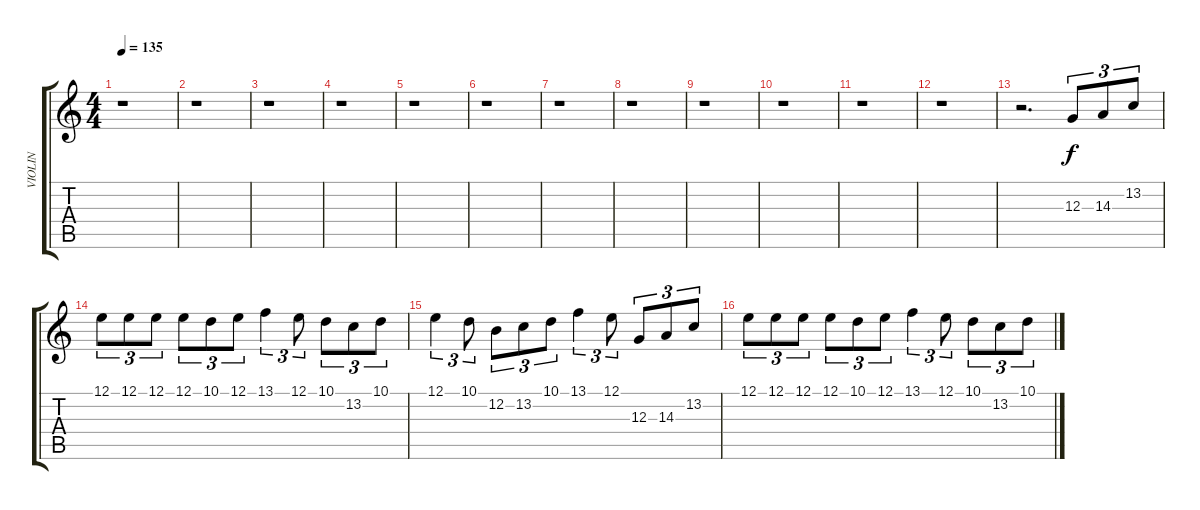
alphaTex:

\track ("VIOLIN" "VIOLIN") {instrument violin}
\staff {score tabs}
\tuning (E4 B3 G3 D3 A2 E2) {hide}
\ts (4 4)
\tempo 135
\clef g2
\ks c
r.1{dy f} |
r.1 |
r.1 |
r.1 |
r.1 |
r.1 |
r.1 |
r.1 |
r.1 |
r.1 |
r.1 |
r.1 |
r.2{d} 12.3.8{tu (3 2)} 14.3.8{tu (3 2)} 13.2.8{tu (3 2)} |
12.1.8{tu (3 2)} 12.1.8{tu (3 2)} 12.1.8{tu (3 2)} 12.1.8{tu (3 2)} 10.1.8{tu (3 2)} 12.1.8{tu (3 2)} 13.1.4{tu (3 2)} 12.1.8{tu (3 2)} 10.1.8{tu (3 2)} 13.2.8{tu (3 2)} 10.1.8{tu (3 2)} |
12.1.4{tu (3 2)} 10.1.8{tu (3 2)} 12.2.8{tu (3 2)} 13.2.8{tu (3 2)} 10.1.8{tu (3 2)} 13.1.4{tu (3 2)} 12.1.8{tu (3 2)} 12.3.8{tu (3 2)} 14.3.8{tu (3 2)} 13.2.8{tu (3 2)} |
12.1.8{tu (3 2)} 12.1.8{tu (3 2)} 12.1.8{tu (3 2)} 12.1.8{tu (3 2)} 10.1.8{tu (3 2)} 12.1.8{tu (3 2)} 13.1.4{tu (3 2)} 12.1.8{tu (3 2)} 10.1.8{tu (3 2)} 13.2.8{tu (3 2)} 10.1.8{tu (3 2)}
